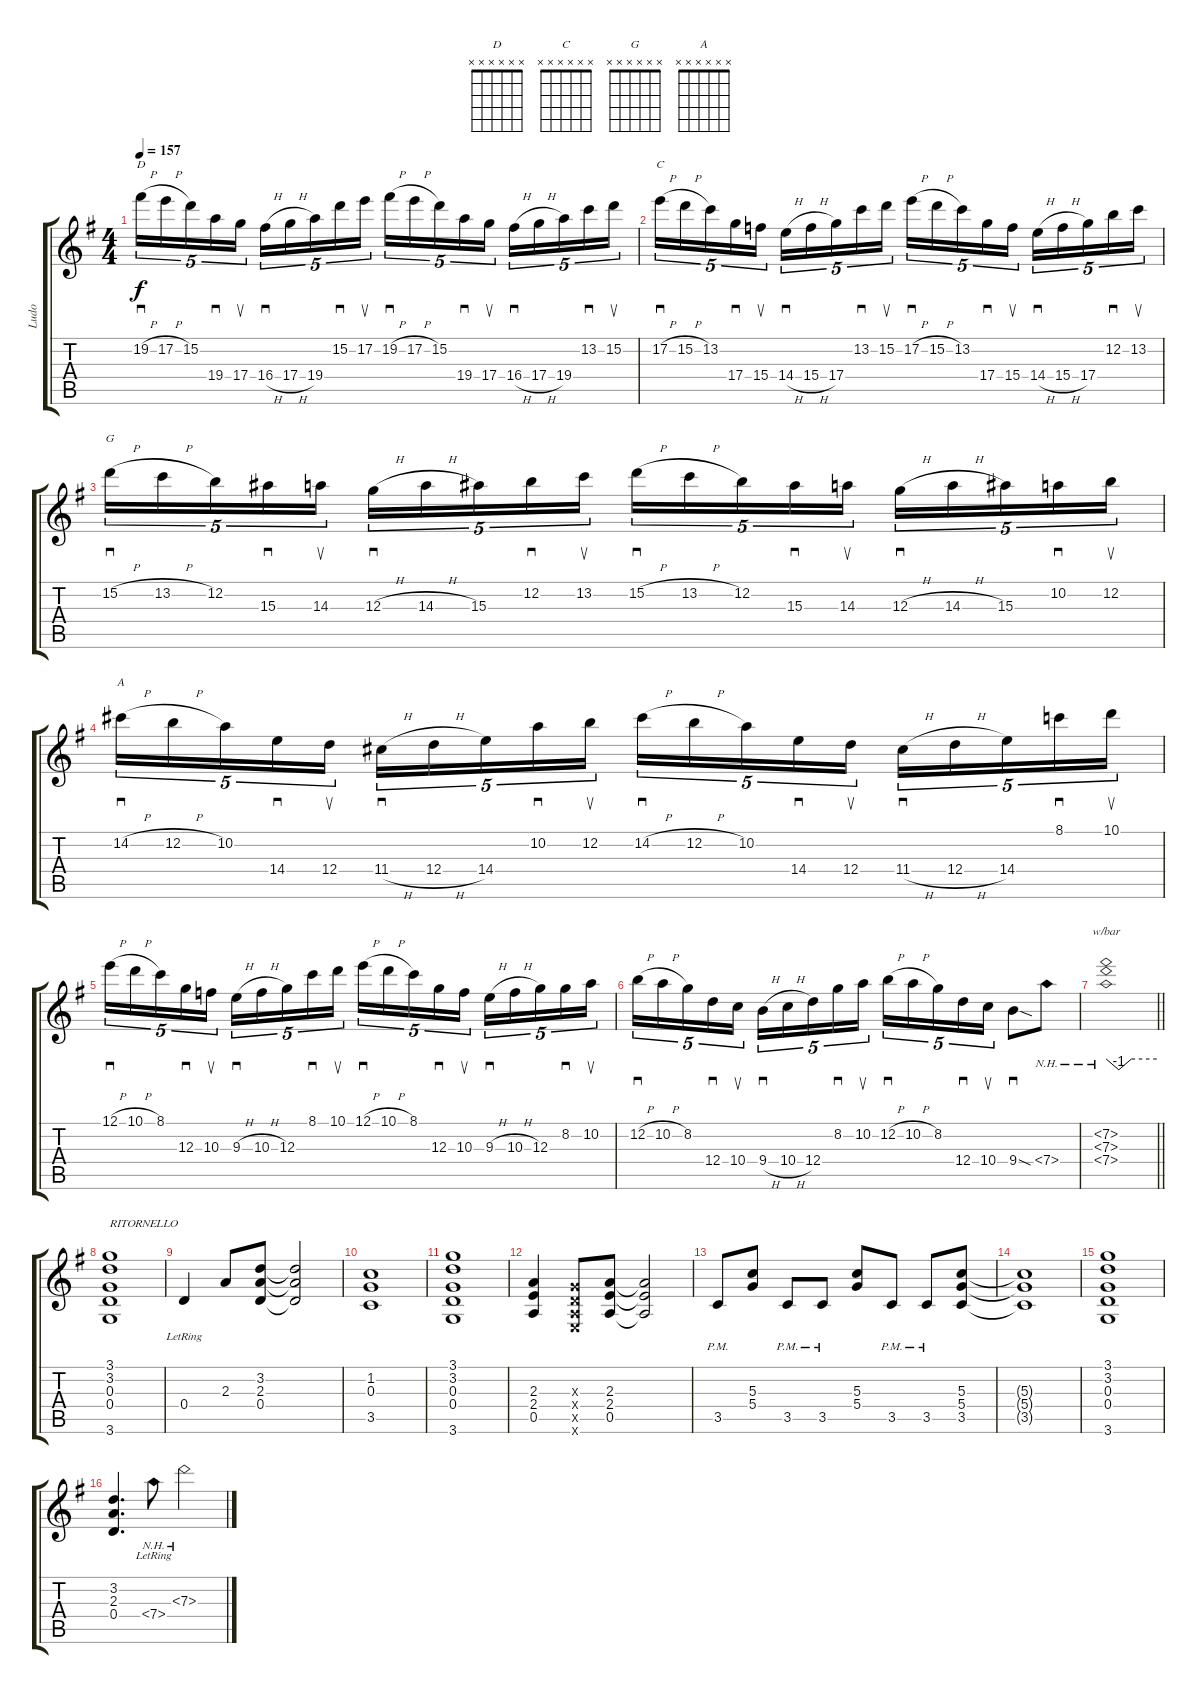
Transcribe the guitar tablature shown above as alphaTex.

\track ("Ludo" "Ludo") {instrument distortionguitar}
\staff {score tabs}
\tuning (E4 B3 G3 D3 A2 E2) {hide}
\chord ("D" x x x x x x)
\chord ("C" x x x x x x)
\chord ("G" x x x x x x)
\chord ("A" x x x x x x)
\ts (4 4)
\tempo 157
\clef g2
\ks g
19.2{h}.16{sd tu (5 4) ch "D" dy f} 17.2{h}.16{tu (5 4)} 15.2.16{tu (5 4)} 19.4.16{sd tu (5 4)} 17.4.16{su tu (5 4)} 16.4{h}.16{sd tu (5 4)} 17.4{h}.16{tu (5 4)} 19.4.16{tu (5 4)} 15.2.16{sd tu (5 4)} 17.2.16{su tu (5 4)} 19.2{h}.16{sd tu (5 4)} 17.2{h}.16{tu (5 4)} 15.2.16{tu (5 4)} 19.4.16{sd tu (5 4)} 17.4.16{su tu (5 4)} 16.4{h}.16{sd tu (5 4)} 17.4{h}.16{tu (5 4)} 19.4.16{tu (5 4)} 13.2.16{sd tu (5 4)} 15.2.16{su tu (5 4)} |
17.2{h}.16{sd tu (5 4) ch "C"} 15.2{h}.16{tu (5 4)} 13.2.16{tu (5 4)} 17.4.16{sd tu (5 4)} 15.4.16{su tu (5 4)} 14.4{h}.16{sd tu (5 4)} 15.4{h}.16{tu (5 4)} 17.4.16{tu (5 4)} 13.2.16{sd tu (5 4)} 15.2.16{su tu (5 4)} 17.2{h}.16{sd tu (5 4)} 15.2{h}.16{tu (5 4)} 13.2.16{tu (5 4)} 17.4.16{sd tu (5 4)} 15.4.16{su tu (5 4)} 14.4{h}.16{sd tu (5 4)} 15.4{h}.16{tu (5 4)} 17.4.16{tu (5 4)} 12.2.16{sd tu (5 4)} 13.2.16{su tu (5 4)} |
15.2{h}.16{sd tu (5 4) ch "G"} 13.2{h}.16{tu (5 4)} 12.2.16{tu (5 4)} 15.3.16{sd tu (5 4)} 14.3.16{su tu (5 4)} 12.3{h}.16{sd tu (5 4)} 14.3{h}.16{tu (5 4)} 15.3.16{tu (5 4)} 12.2.16{sd tu (5 4)} 13.2.16{su tu (5 4)} 15.2{h}.16{sd tu (5 4)} 13.2{h}.16{tu (5 4)} 12.2.16{tu (5 4)} 15.3.16{sd tu (5 4)} 14.3.16{su tu (5 4)} 12.3{h}.16{sd tu (5 4)} 14.3{h}.16{tu (5 4)} 15.3.16{tu (5 4)} 10.2.16{sd tu (5 4)} 12.2.16{su tu (5 4)} |
14.2{h}.16{sd tu (5 4) ch "A"} 12.2{h}.16{tu (5 4)} 10.2.16{tu (5 4)} 14.4.16{sd tu (5 4)} 12.4.16{su tu (5 4)} 11.4{h}.16{sd tu (5 4)} 12.4{h}.16{tu (5 4)} 14.4.16{tu (5 4)} 10.2.16{sd tu (5 4)} 12.2.16{su tu (5 4)} 14.2{h}.16{sd tu (5 4)} 12.2{h}.16{tu (5 4)} 10.2.16{tu (5 4)} 14.4.16{sd tu (5 4)} 12.4.16{su tu (5 4)} 11.4{h}.16{sd tu (5 4)} 12.4{h}.16{tu (5 4)} 14.4.16{tu (5 4)} 8.1.16{sd tu (5 4)} 10.1.16{su tu (5 4)} |
12.1{h}.16{sd tu (5 4)} 10.1{h}.16{tu (5 4)} 8.1.16{tu (5 4)} 12.3.16{sd tu (5 4)} 10.3.16{su tu (5 4)} 9.3{h}.16{sd tu (5 4)} 10.3{h}.16{tu (5 4)} 12.3.16{tu (5 4)} 8.1.16{sd tu (5 4)} 10.1.16{su tu (5 4)} 12.1{h}.16{sd tu (5 4)} 10.1{h}.16{tu (5 4)} 8.1.16{tu (5 4)} 12.3.16{sd tu (5 4)} 10.3.16{su tu (5 4)} 9.3{h}.16{sd tu (5 4)} 10.3{h}.16{tu (5 4)} 12.3.16{tu (5 4)} 8.2.16{sd tu (5 4)} 10.2.16{su tu (5 4)} |
12.2{h}.16{sd tu (5 4)} 10.2{h}.16{tu (5 4)} 8.2.16{tu (5 4)} 12.4.16{sd tu (5 4)} 10.4.16{su tu (5 4)} 9.4{h}.16{sd tu (5 4)} 10.4{h}.16{tu (5 4)} 12.4.16{tu (5 4)} 8.2.16{sd tu (5 4)} 10.2.16{su tu (5 4)} 12.2{h}.16{sd tu (5 4)} 10.2{h}.16{tu (5 4)} 8.2.16{tu (5 4)} 12.4.16{sd tu (5 4)} 10.4.16{su tu (5 4)} 9.4{sod}.8{sd} 7.4{nh}.8 |
\barLineRight lightlight
(7.2{nh} 7.3{nh} 7.4{nh}).1{tbe (custom default 0 0 15 -4 30 0 60 0)} |
(3.1 3.2 0.3 0.4 3.6).1{txt "RITORNELLO"} |
0.4{lr}.4 2.3.8 (3.2 2.3 0.4).8 (3.2{t} 2.3{t} 0.4{t}).2 |
(1.2 0.3 3.5).1 |
(3.1 3.2 0.3 0.4 3.6).1 |
(2.3 2.4 0.5).4 (0.3{x} 0.4{x} 0.5{x} 0.6{x}).8 (2.3 2.4 0.5).8 (2.3{t} 2.4{t} 0.5{t}).2 |
3.5{pm}.8 (5.3 5.4).8 3.5{pm}.8 3.5{pm}.8 (5.3 5.4).8 3.5{pm}.8 3.5{pm}.8 (5.3 5.4 3.5).8 |
(5.3{t} 5.4{t} 3.5{t}).1 |
(3.1 3.2 0.3 0.4 3.6).1 |
(3.2 2.3 0.4).4{d} 7.4{nh lr}.8 7.3{nh}.2
